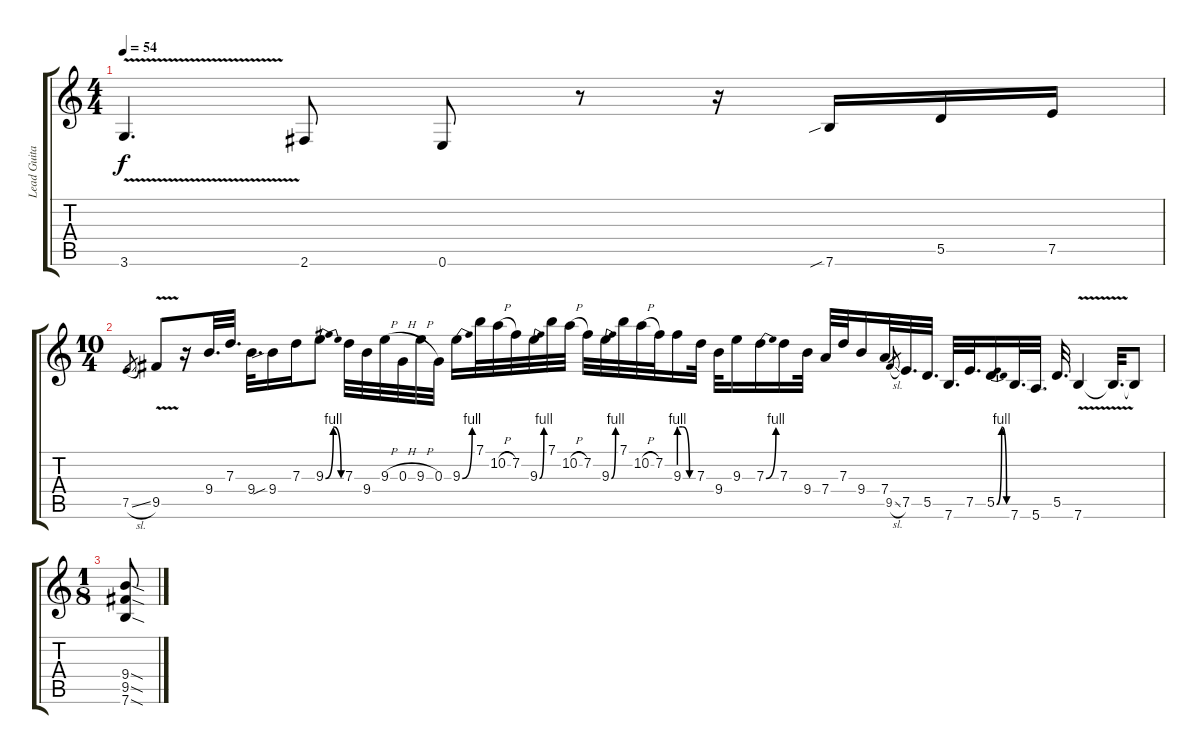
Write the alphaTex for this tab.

\track ("Lead Guitar" "Lead Guita") {instrument distortionguitar}
\staff {score tabs}
\tuning (E4 B3 G3 D3 A2 E2) {hide}
\ts (4 4)
\tempo 54
\clef g2
\ks c
3.6{v}.4{d dy f} 2.6.8 0.6.8 r.8 r.16 7.6{sib}.16 5.5.16 7.5.16 |
\ts (10 4)
7.5{sl}.8{gr} 9.5{v}.8 r.16 9.4.32{d} 7.3.32{d} 9.4.32{d} 9.4{sib}.16 7.3.16 9.3{be (bendrelease 0 0 31 4 31 4 60 0)}.8 7.3.32 9.4.32 9.3{h}.32 0.3{h}.32 9.3{h}.32 0.3.32 9.3{be (bend 0 0 60 4)}.16 7.1.32 10.2{h}.32 7.2.32 9.3{be (bend 0 0 60 4)}.32 7.1.32 10.2{h}.32 7.2.32 9.3{be (bend 0 0 60 4)}.32 7.1.32 10.2{h}.32 7.2.32 9.3{be (custom 0 4 15 4 45 0 60 0)}.16 7.3.32 9.4.32 9.3.16 7.3{be (bend 0 0 60 4)}.16 7.3.16 9.4.32 7.4.32 7.3.32 9.4.16 7.4.32{d} 9.5{sl}.8{gr} 7.5.32{d} 5.5.32{d} 7.6.32{d} 7.5.32{d} 5.5{be (bendrelease 0 0 25 4 36 4 60 0)}.16 7.6.32{d} 5.6.32{d} 5.5.32{d} 7.6{v}.4 7.6{t}.32{d} 7.6{t}.8 |
\ts (1 8)
(9.4{sod} 9.5{sod} 7.6{sod}).8
